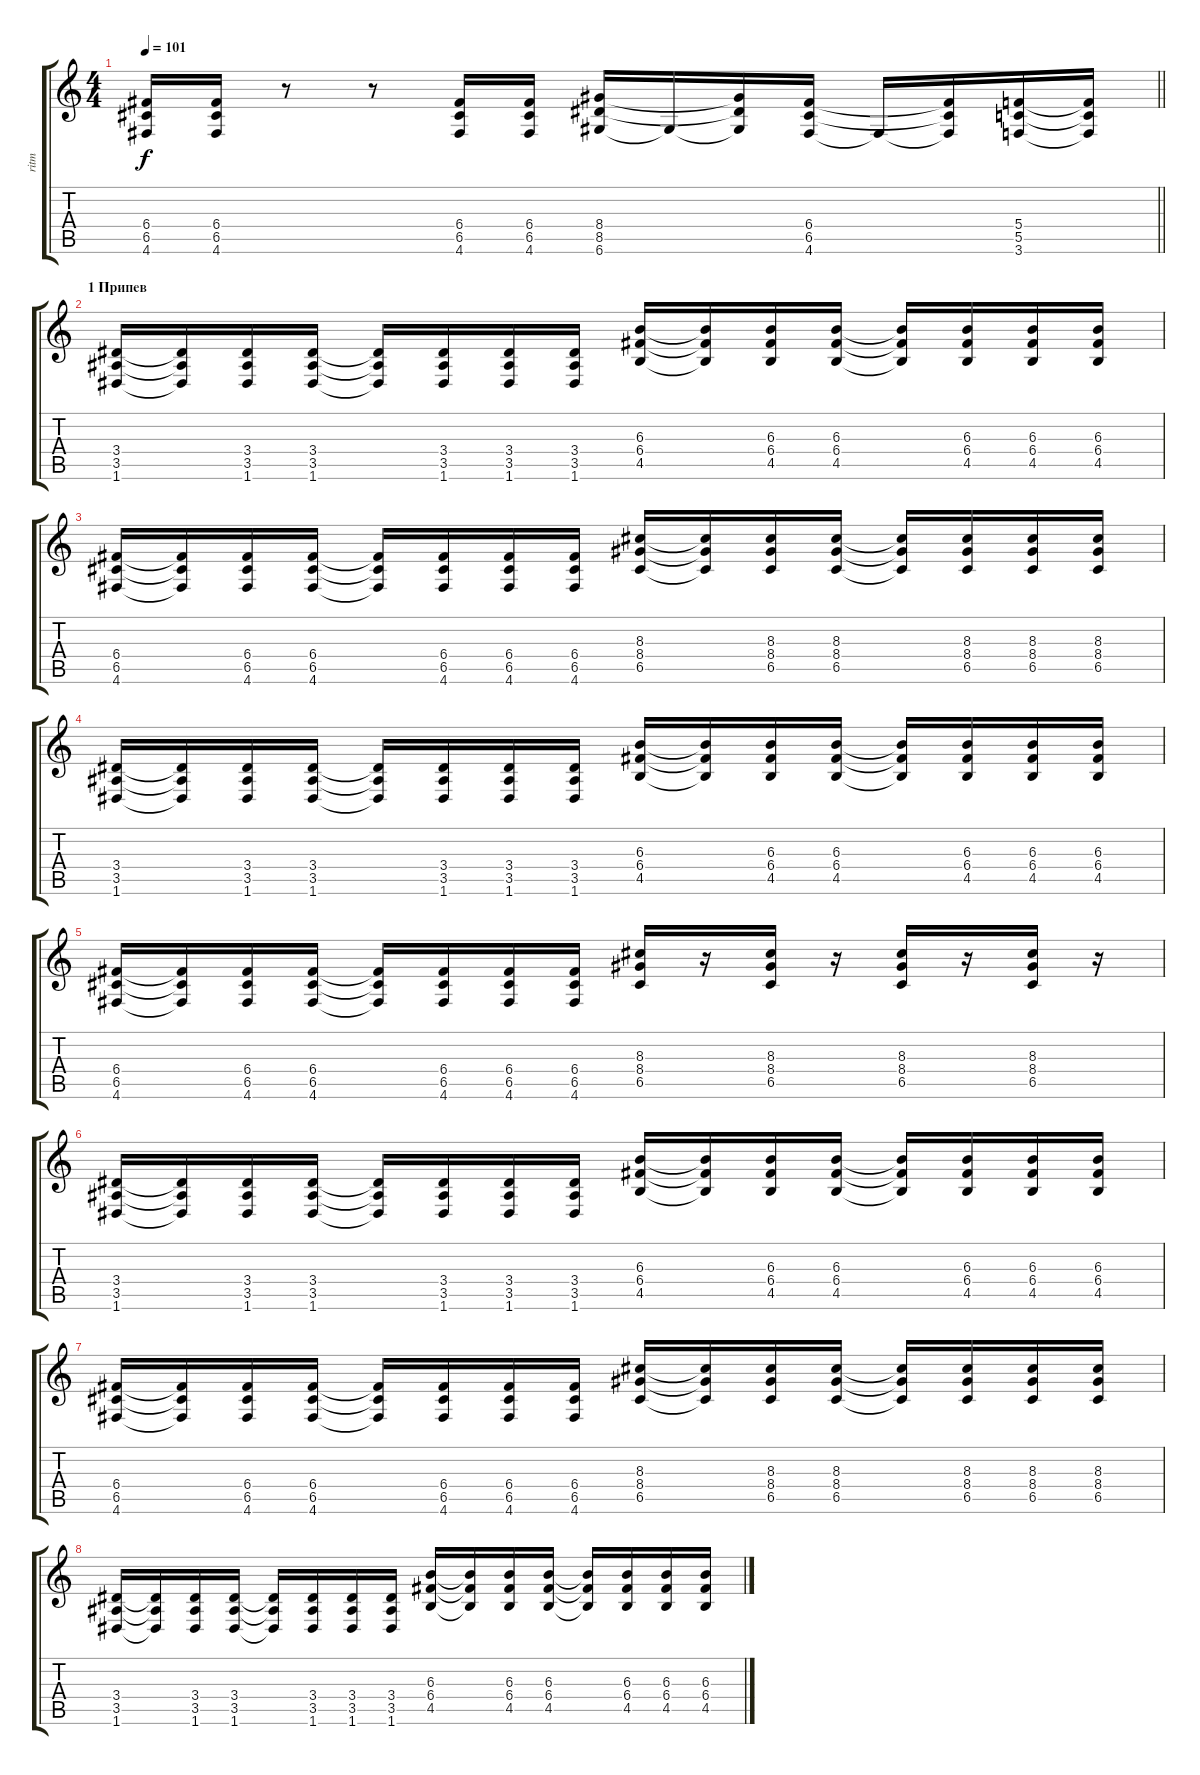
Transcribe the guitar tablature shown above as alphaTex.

\track ("ritm" "ritm") {instrument distortionguitar}
\staff {score tabs}
\tuning (D4 A3 F3 C3 G2 D2) {hide}
\ts (4 4)
\tempo 101
\clef g2
\barLineRight lightlight
\ks c
(6.4 6.5 4.6).16{dy f} (6.4 6.5 4.6).16 r.8 r.8 (6.4 6.5 4.6).16 (6.4 6.5 4.6).16 (8.4 8.5 6.6).16 6.6{t}.16 (8.4{t} 8.5{t} 6.6{t}).16 (6.4 6.5 4.6).16 4.6{t}.16 (6.4{t} 6.5{t} 4.6{t}).16 (5.4 5.5 3.6).16 (5.4{t} 5.5{t} 3.6{t}).16 |
\section ("" "1 Припев")
(3.4 3.5 1.6).16 (3.4{t} 3.5{t} 1.6{t}).16 (3.4 3.5 1.6).16 (3.4 3.5 1.6).16 (3.4{t} 3.5{t} 1.6{t}).16 (3.4 3.5 1.6).16 (3.4 3.5 1.6).16 (3.4 3.5 1.6).16 (6.3 6.4 4.5).16 (6.3{t} 6.4{t} 4.5{t}).16 (6.3 6.4 4.5).16 (6.3 6.4 4.5).16 (6.3{t} 6.4{t} 4.5{t}).16 (6.3 6.4 4.5).16 (6.3 6.4 4.5).16 (6.3 6.4 4.5).16 |
(6.4 6.5 4.6).16 (6.4{t} 6.5{t} 4.6{t}).16 (6.4 6.5 4.6).16 (6.4 6.5 4.6).16 (6.4{t} 6.5{t} 4.6{t}).16 (6.4 6.5 4.6).16 (6.4 6.5 4.6).16 (6.4 6.5 4.6).16 (8.3 8.4 6.5).16 (8.3{t} 8.4{t} 6.5{t}).16 (8.3 8.4 6.5).16 (8.3 8.4 6.5).16 (8.3{t} 8.4{t} 6.5{t}).16 (8.3 8.4 6.5).16 (8.3 8.4 6.5).16 (8.3 8.4 6.5).16 |
(3.4 3.5 1.6).16 (3.4{t} 3.5{t} 1.6{t}).16 (3.4 3.5 1.6).16 (3.4 3.5 1.6).16 (3.4{t} 3.5{t} 1.6{t}).16 (3.4 3.5 1.6).16 (3.4 3.5 1.6).16 (3.4 3.5 1.6).16 (6.3 6.4 4.5).16 (6.3{t} 6.4{t} 4.5{t}).16 (6.3 6.4 4.5).16 (6.3 6.4 4.5).16 (6.3{t} 6.4{t} 4.5{t}).16 (6.3 6.4 4.5).16 (6.3 6.4 4.5).16 (6.3 6.4 4.5).16 |
(6.4 6.5 4.6).16 (6.4{t} 6.5{t} 4.6{t}).16 (6.4 6.5 4.6).16 (6.4 6.5 4.6).16 (6.4{t} 6.5{t} 4.6{t}).16 (6.4 6.5 4.6).16 (6.4 6.5 4.6).16 (6.4 6.5 4.6).16 (8.3 8.4 6.5).16 r.16 (8.3 8.4 6.5).16 r.16 (8.3 8.4 6.5).16 r.16 (8.3 8.4 6.5).16 r.16 |
(3.4 3.5 1.6).16 (3.4{t} 3.5{t} 1.6{t}).16 (3.4 3.5 1.6).16 (3.4 3.5 1.6).16 (3.4{t} 3.5{t} 1.6{t}).16 (3.4 3.5 1.6).16 (3.4 3.5 1.6).16 (3.4 3.5 1.6).16 (6.3 6.4 4.5).16 (6.3{t} 6.4{t} 4.5{t}).16 (6.3 6.4 4.5).16 (6.3 6.4 4.5).16 (6.3{t} 6.4{t} 4.5{t}).16 (6.3 6.4 4.5).16 (6.3 6.4 4.5).16 (6.3 6.4 4.5).16 |
(6.4 6.5 4.6).16 (6.4{t} 6.5{t} 4.6{t}).16 (6.4 6.5 4.6).16 (6.4 6.5 4.6).16 (6.4{t} 6.5{t} 4.6{t}).16 (6.4 6.5 4.6).16 (6.4 6.5 4.6).16 (6.4 6.5 4.6).16 (8.3 8.4 6.5).16 (8.3{t} 8.4{t} 6.5{t}).16 (8.3 8.4 6.5).16 (8.3 8.4 6.5).16 (8.3{t} 8.4{t} 6.5{t}).16 (8.3 8.4 6.5).16 (8.3 8.4 6.5).16 (8.3 8.4 6.5).16 |
(3.4 3.5 1.6).16 (3.4{t} 3.5{t} 1.6{t}).16 (3.4 3.5 1.6).16 (3.4 3.5 1.6).16 (3.4{t} 3.5{t} 1.6{t}).16 (3.4 3.5 1.6).16 (3.4 3.5 1.6).16 (3.4 3.5 1.6).16 (6.3 6.4 4.5).16 (6.3{t} 6.4{t} 4.5{t}).16 (6.3 6.4 4.5).16 (6.3 6.4 4.5).16 (6.3{t} 6.4{t} 4.5{t}).16 (6.3 6.4 4.5).16 (6.3 6.4 4.5).16 (6.3 6.4 4.5).16
